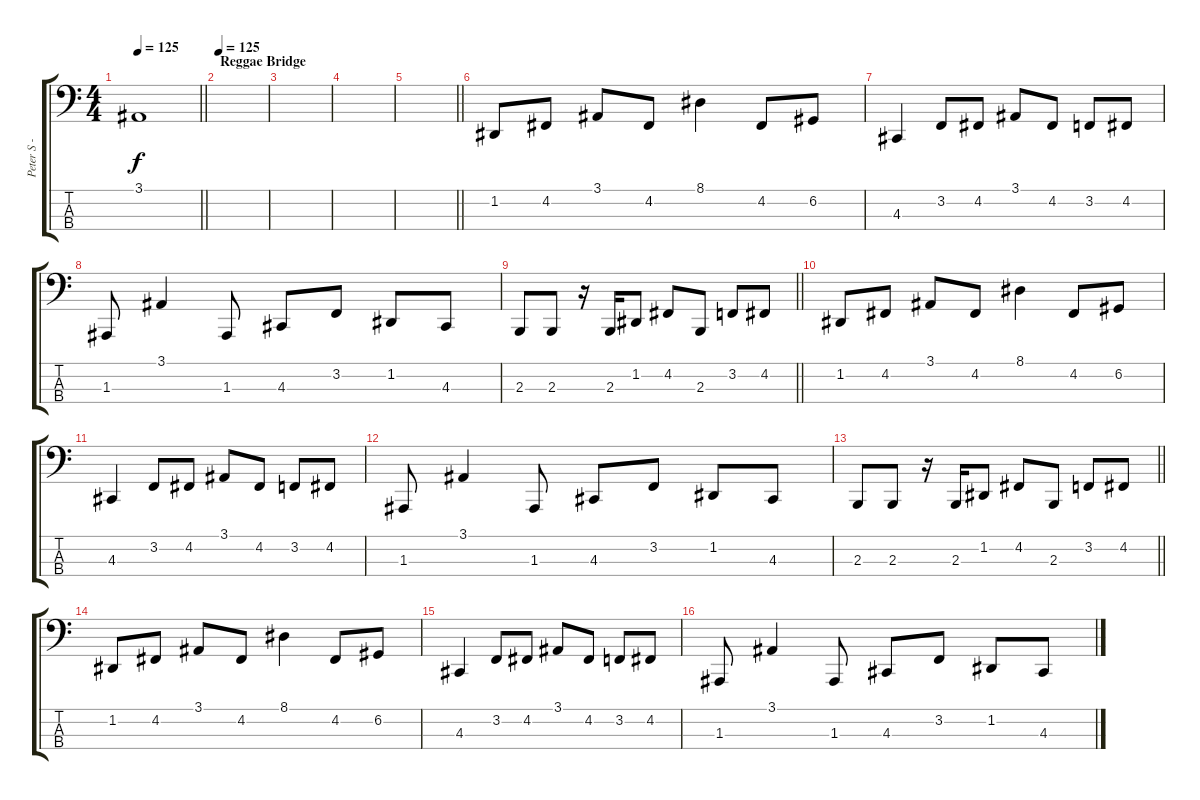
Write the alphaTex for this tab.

\track ("Peter S - Trombone" "Peter S - ") {instrument trombone}
\staff {score tabs}
\tuning (G2 D2 A1 E1) {hide}
\ts (4 4)
\tempo 130
\tempo 125
\clef f4
\barLineRight lightlight
\ks c
3.1.1{dy f} |
\section ("" "Reggae Bridge")
\tempo 125
|
|
|
\barLineRight lightlight
|
1.2.8 4.2.8 3.1.8 4.2.8 8.1.4 4.2.8 6.2.8 |
4.3.4 3.2.8 4.2.8 3.1.8 4.2.8 3.2.8 4.2.8 |
1.3.8 3.1.4 1.3.8 4.3.8 3.2.8 1.2.8 4.3.8 |
\barLineRight lightlight
2.3.8 2.3.8 r.16 2.3.16 1.2.8 4.2.8 2.3.8 3.2.8 4.2.8 |
1.2.8 4.2.8 3.1.8 4.2.8 8.1.4 4.2.8 6.2.8 |
4.3.4 3.2.8 4.2.8 3.1.8 4.2.8 3.2.8 4.2.8 |
1.3.8 3.1.4 1.3.8 4.3.8 3.2.8 1.2.8 4.3.8 |
\barLineRight lightlight
2.3.8 2.3.8 r.16 2.3.16 1.2.8 4.2.8 2.3.8 3.2.8 4.2.8 |
1.2.8 4.2.8 3.1.8 4.2.8 8.1.4 4.2.8 6.2.8 |
4.3.4 3.2.8 4.2.8 3.1.8 4.2.8 3.2.8 4.2.8 |
1.3.8 3.1.4 1.3.8 4.3.8 3.2.8 1.2.8 4.3.8
